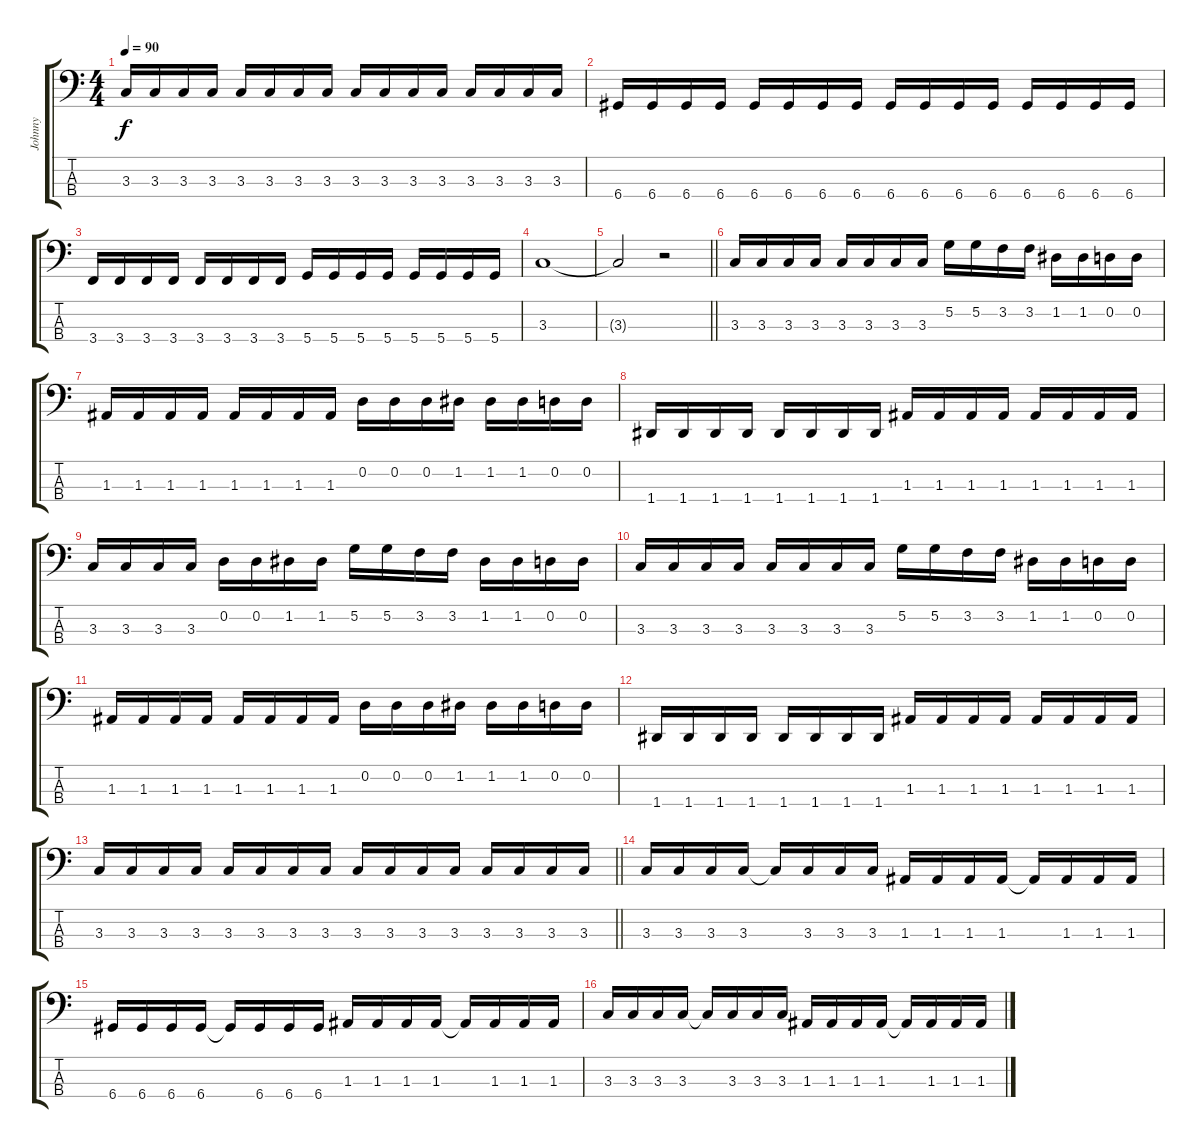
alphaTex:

\track ("Johnny" "Johnny") {instrument electricbassfinger}
\staff {score tabs}
\tuning (G2 D2 A1 D1) {hide}
\ts (4 4)
\tempo 90
\clef f4
\ks c
3.3.16{dy f} 3.3.16 3.3.16 3.3.16 3.3.16 3.3.16 3.3.16 3.3.16 3.3.16 3.3.16 3.3.16 3.3.16 3.3.16 3.3.16 3.3.16 3.3.16 |
6.4.16 6.4.16 6.4.16 6.4.16 6.4.16 6.4.16 6.4.16 6.4.16 6.4.16 6.4.16 6.4.16 6.4.16 6.4.16 6.4.16 6.4.16 6.4.16 |
3.4.16 3.4.16 3.4.16 3.4.16 3.4.16 3.4.16 3.4.16 3.4.16 5.4.16 5.4.16 5.4.16 5.4.16 5.4.16 5.4.16 5.4.16 5.4.16 |
3.3.1 |
\barLineRight lightlight
3.3{t}.2 r.2 |
3.3.16 3.3.16 3.3.16 3.3.16 3.3.16 3.3.16 3.3.16 3.3.16 5.2.16 5.2.16 3.2.16 3.2.16 1.2.16 1.2.16 0.2.16 0.2.16 |
1.3.16 1.3.16 1.3.16 1.3.16 1.3.16 1.3.16 1.3.16 1.3.16 0.2.16 0.2.16 0.2.16 1.2.16 1.2.16 1.2.16 0.2.16 0.2.16 |
1.4.16 1.4.16 1.4.16 1.4.16 1.4.16 1.4.16 1.4.16 1.4.16 1.3.16 1.3.16 1.3.16 1.3.16 1.3.16 1.3.16 1.3.16 1.3.16 |
3.3.16 3.3.16 3.3.16 3.3.16 0.2.16 0.2.16 1.2.16 1.2.16 5.2.16 5.2.16 3.2.16 3.2.16 1.2.16 1.2.16 0.2.16 0.2.16 |
3.3.16 3.3.16 3.3.16 3.3.16 3.3.16 3.3.16 3.3.16 3.3.16 5.2.16 5.2.16 3.2.16 3.2.16 1.2.16 1.2.16 0.2.16 0.2.16 |
1.3.16 1.3.16 1.3.16 1.3.16 1.3.16 1.3.16 1.3.16 1.3.16 0.2.16 0.2.16 0.2.16 1.2.16 1.2.16 1.2.16 0.2.16 0.2.16 |
1.4.16 1.4.16 1.4.16 1.4.16 1.4.16 1.4.16 1.4.16 1.4.16 1.3.16 1.3.16 1.3.16 1.3.16 1.3.16 1.3.16 1.3.16 1.3.16 |
\barLineRight lightlight
3.3.16 3.3.16 3.3.16 3.3.16 3.3.16 3.3.16 3.3.16 3.3.16 3.3.16 3.3.16 3.3.16 3.3.16 3.3.16 3.3.16 3.3.16 3.3.16 |
3.3.16 3.3.16 3.3.16 3.3.16 3.3{t}.16 3.3.16 3.3.16 3.3.16 1.3.16 1.3.16 1.3.16 1.3.16 1.3{t}.16 1.3.16 1.3.16 1.3.16 |
6.4.16 6.4.16 6.4.16 6.4.16 6.4{t}.16 6.4.16 6.4.16 6.4.16 1.3.16 1.3.16 1.3.16 1.3.16 1.3{t}.16 1.3.16 1.3.16 1.3.16 |
3.3.16 3.3.16 3.3.16 3.3.16 3.3{t}.16 3.3.16 3.3.16 3.3.16 1.3.16 1.3.16 1.3.16 1.3.16 1.3{t}.16 1.3.16 1.3.16 1.3.16
